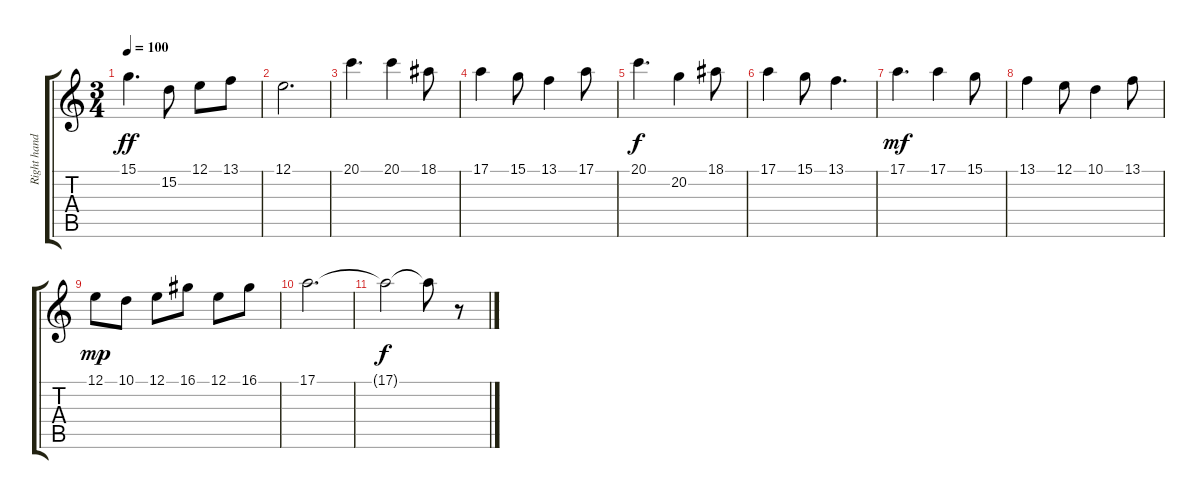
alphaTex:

\track ("Right hand on the piano" "Right hand") {instrument acousticgrandpiano}
\staff {score tabs}
\tuning (E4 B3 G3 D3 A2 E2) {hide}
\ts (3 4)
\tempo 100
\clef g2
\ks c
15.1.4{d dy ff} 15.2.8 12.1.8 13.1.8 |
12.1.2{d} |
20.1.4{d} 20.1.4 18.1.8 |
17.1.4 15.1.8 13.1.4 17.1.8 |
20.1.4{d dy f} 20.2.4 18.1.8 |
17.1.4 15.1.8 13.1.4{d} |
17.1.4{d dy mf} 17.1.4 15.1.8 |
13.1.4 12.1.8 10.1.4 13.1.8 |
12.1.8{dy mp} 10.1.8 12.1.8 16.1.8 12.1.8 16.1.8 |
17.1.2{d} |
17.1{t}.2{dy f} 17.1{t}.8 r.8
